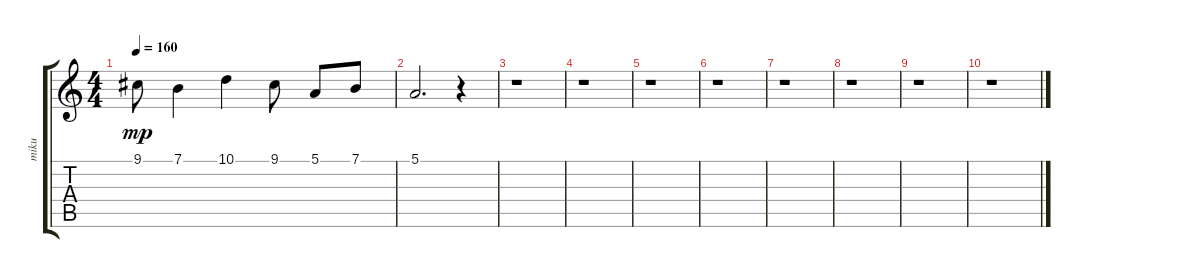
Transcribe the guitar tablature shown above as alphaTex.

\track ("miku" "miku") {instrument clarinet}
\staff {score tabs}
\tuning (E4 B3 G3 D3 A2 E2) {hide}
\ts (4 4)
\tempo 160
\clef g2
\ks c
9.1.8{dy mp} 7.1.4 10.1.4 9.1.8 5.1.8 7.1.8 |
5.1.2{d} r.4 |
r.1 |
r.1 |
r.1 |
r.1 |
r.1 |
r.1 |
r.1 |
r.1
